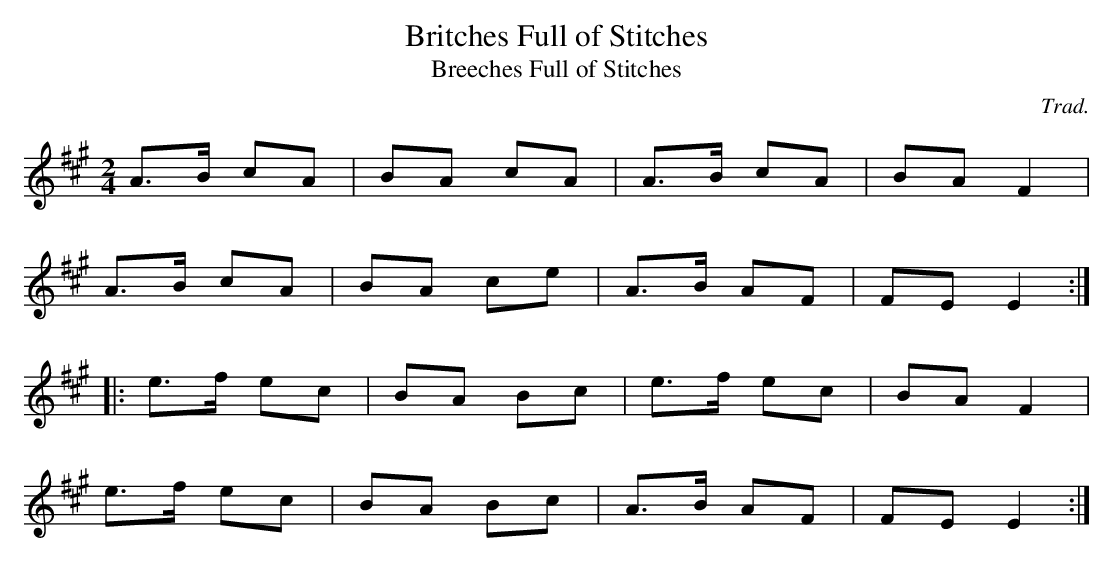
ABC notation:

X:1
T:Britches Full of Stitches
T:Breeches Full of Stitches
C:Trad.
M:2/4
L:1/8
K: A
A>B cA|BA cA|A>B cA|BA F2|
A>B cA|BA ce|A>B AF|FE E2:|
|:e>f ec|BA Bc|e>f ec|BA F2|
e>f ec|BA Bc|A>B AF|FE E2:|
